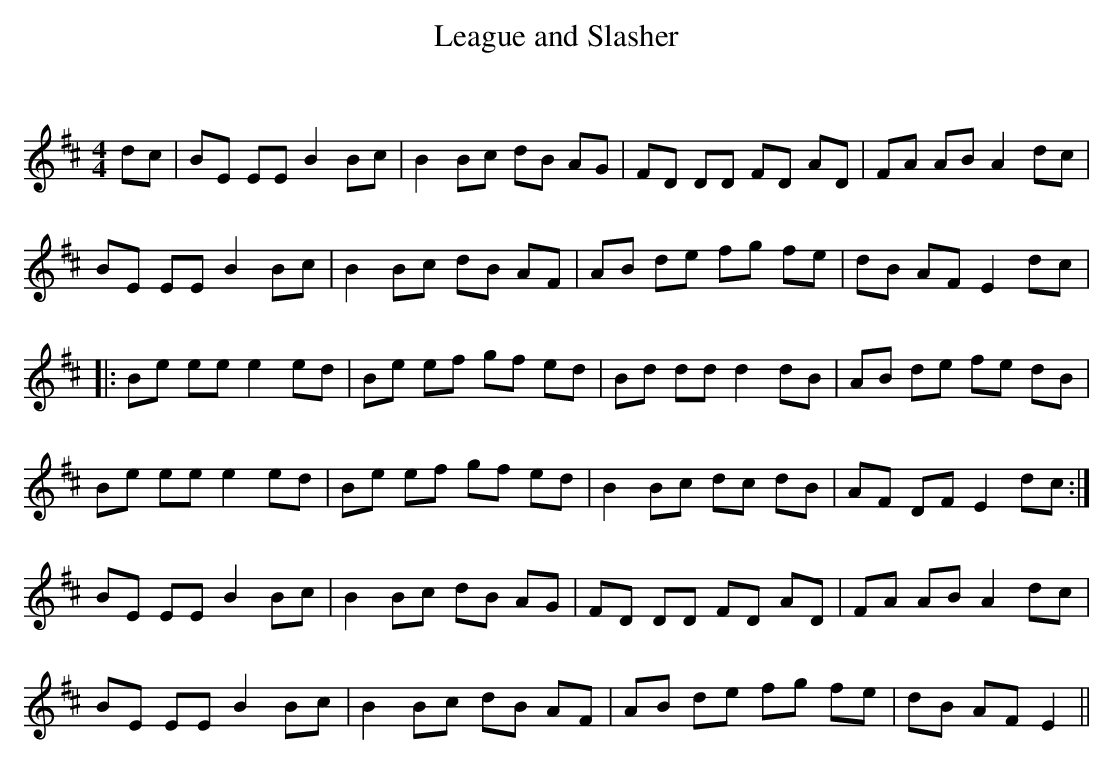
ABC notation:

X:1
T: League and Slasher
C:
Q: 232
K:D
M:4/4
L:1/8
dc|BE EE B2 Bc|B2 Bc dB AG|FD DD FD AD|FA AB A2 dc|
BE EE B2 Bc|B2 Bc dB AF|AB de fg fe|dB AF E2 dc|
|:Be ee e2 ed|Be ef gf ed|Bd dd d2 dB|AB de fe dB|
Be ee e2 ed|Be ef gf ed|B2 Bc dc dB|AF DF E2 dc:|
BE EE B2 Bc|B2 Bc dB AG|FD DD FD AD|FA AB A2 dc|
BE EE B2 Bc|B2 Bc dB AF|AB de fg fe|dB AF E2||
